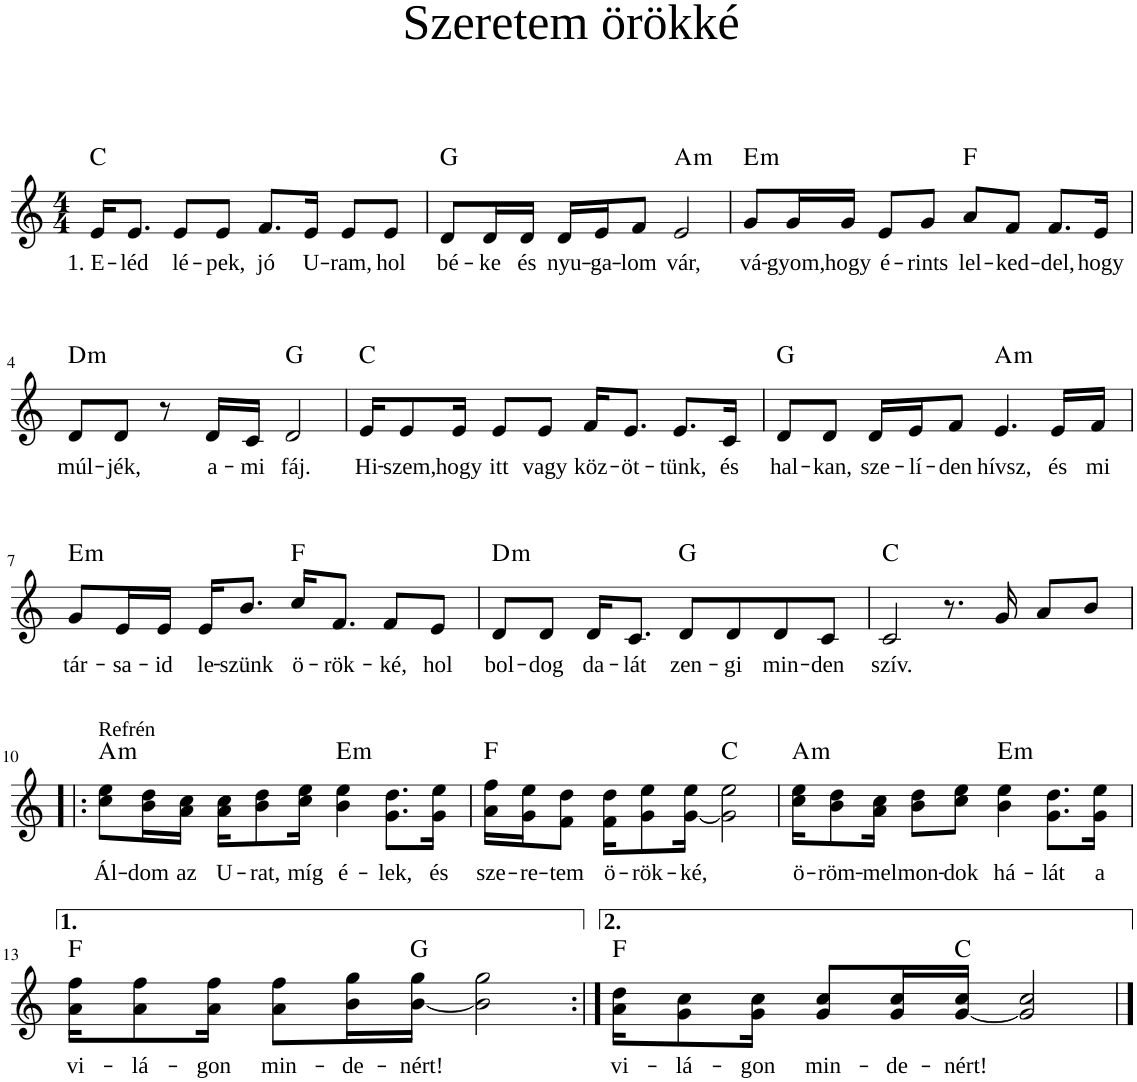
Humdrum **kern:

**kern	**text	**harte
*part1	*part1	*part1
*staff1	*staff1	*
*I"Voice	*	*
*clefG2	*	*
*k[]	*	*
*M4/4	*	*
=1	=1	=1
!	!LO:LY:b	!
16e/KL	1. E-	C:maj
!	!LO:LY:b	!
8.e/J	-léd	.
!	!LO:LY:b	!
8e/L	lé-	.
!	!LO:LY:b	!
8e/J	-pek,	.
!	!LO:LY:b	!
8.f/L	jó	.
!	!LO:LY:b	!
16e/Jk	U-	.
!	!LO:LY:b	!
8e/L	-ram,	.
!	!LO:LY:b	!
8e/J	hol	.
=2	=2	=2
!	!LO:LY:b	!
8d/L	bé-	G:maj
!	!LO:LY:b	!
16d/L	-ke	.
!	!LO:LY:b	!
16d/JJ	és	.
!	!LO:LY:b	!
16d/LL	nyu-	.
!	!LO:LY:b	!
16e/J	-ga-	.
!	!LO:LY:b	!
8f/J	-lom	.
!	!LO:LY:b	!LO:H:kt=m
2e/	vár,	A:min
=3	=3	=3
!	!LO:LY:b	!LO:H:kt=m
8g/L	vá-	E:min
!	!LO:LY:b	!
16g/L	-gyom,	.
!	!LO:LY:b	!
16g/JJ	hogy	.
!	!LO:LY:b	!
8e/L	é-	.
!	!LO:LY:b	!
8g/J	-rints	.
!	!LO:LY:b	!
8a/L	lel-	F:maj
!	!LO:LY:b	!
8f/J	-ked-	.
!	!LO:LY:b	!
8.f/L	-del,	.
!	!LO:LY:b	!
16e/Jk	hogy	.
!!LO:LB:g=z
=4	=4	=4
!	!LO:LY:b	!LO:H:kt=m
8d/L	múl-	D:min
!	!LO:LY:b	!
8d/J	-jék,	.
8r	.	.
!	!LO:LY:b	!
16d/LL	a-	.
!	!LO:LY:b	!
16c/JJ	-mi	.
!	!LO:LY:b	!
2d/	fáj.	G:maj
=5	=5	=5
!	!LO:LY:b	!
16e/KL	Hi-	C:maj
!	!LO:LY:b	!
8e/	-szem,	.
!	!LO:LY:b	!
16e/Jk	hogy	.
!	!LO:LY:b	!
8e/L	itt	.
!	!LO:LY:b	!
8e/J	vagy	.
!	!LO:LY:b	!
16f/KL	köz-	.
!	!LO:LY:b	!
8.e/J	-öt-	.
!	!LO:LY:b	!
8.e/L	-tünk,	.
!	!LO:LY:b	!
16c/Jk	és	.
=6	=6	=6
!	!LO:LY:b	!
8d/L	hal-	G:maj
!	!LO:LY:b	!
8d/J	-kan,	.
!	!LO:LY:b	!
16d/LL	sze-	.
!	!LO:LY:b	!
16e/J	-lí-	.
!	!LO:LY:b	!
8f/J	-den	.
!	!LO:LY:b	!LO:H:kt=m
4.e/	hívsz,	A:min
!	!LO:LY:b	!
16e/LL	és	.
!	!LO:LY:b	!
16f/JJ	mi	.
!!LO:LB:g=z
=7	=7	=7
!	!LO:LY:b	!LO:H:kt=m
8g/L	tár-	E:min
!	!LO:LY:b	!
16e/L	-sa-	.
!	!LO:LY:b	!
16e/JJ	-id	.
!	!LO:LY:b	!
16e/KL	le-	.
!	!LO:LY:b	!
8.b/J	-szünk	.
!	!LO:LY:b	!
16cc/KL	ö-	F:maj
!	!LO:LY:b	!
8.f/J	-rök-	.
!	!LO:LY:b	!
8f/L	-ké,	.
!	!LO:LY:b	!
8e/J	hol	.
=8	=8	=8
!	!LO:LY:b	!LO:H:kt=m
8d/L	bol-	D:min
!	!LO:LY:b	!
8d/J	-dog	.
!	!LO:LY:b	!
16d/KL	da-	.
!	!LO:LY:b	!
8.c/J	-lát	.
!	!LO:LY:b	!
8d/L	zen-	G:maj
!	!LO:LY:b	!
8d/	-gi	.
!	!LO:LY:b	!
8d/	min-	.
!	!LO:LY:b	!
8c/J	-den	.
=9	=9	=9
!	!LO:LY:b	!
2c/	szív.	C:maj
8.r	.	.
16g/	.	.
8a/L	.	.
8b/J	.	.
!!LO:LB:g=z
=10!|:	=10!|:	=10!|:
!LO:TX:a:t=Refrén	!	!
!	!LO:LY:b	!LO:H:kt=m
8cc\ 8ee\L	Ál-	A:min
!	!LO:LY:b	!
16b\ 16dd\L	-dom	.
!	!LO:LY:b	!
16a\ 16cc\JJ	az	.
!	!LO:LY:b	!
16a\ 16cc\KL	U-	.
!	!LO:LY:b	!
8b\ 8dd\	-rat,	.
!	!LO:LY:b	!
16cc\ 16ee\Jk	míg	.
!	!LO:LY:b	!LO:H:kt=m
4b\ 4ee\	é-	E:min
!	!LO:LY:b	!
8.g\ 8.dd\L	-lek,	.
!	!LO:LY:b	!
16g\ 16ee\Jk	és	.
=11	=11	=11
!	!LO:LY:b	!
16a\ 16ff\LL	sze-	F:maj
!	!LO:LY:b	!
16g\ 16ee\J	-re-	.
!	!LO:LY:b	!
8f\ 8dd\J	-tem	.
!	!LO:LY:b	!
16f\ 16dd\KL	ö-	.
!	!LO:LY:b	!
8g\ 8ee\	-rök-	.
!	!LO:LY:b	!
[16g\ 16ee\Jk	-ké,	.
2g\] 2ee\	.	C:maj
=12	=12	=12
!	!LO:LY:b	!LO:H:kt=m
16cc\ 16ee\KL	ö-	A:min
!	!LO:LY:b	!
8b\ 8dd\	-röm-	.
!	!LO:LY:b	!
16a\ 16cc\Jk	-mel	.
!	!LO:LY:b	!
8b\ 8dd\L	mon-	.
!	!LO:LY:b	!
8cc\ 8ee\J	-dok	.
!	!LO:LY:b	!LO:H:kt=m
4b\ 4ee\	há-	E:min
!	!LO:LY:b	!
8.g\ 8.dd\L	-lát	.
!	!LO:LY:b	!
16g\ 16ee\Jk	a	.
!!LO:LB:g=z
=13	=13	=13
!	!LO:LY:b	!
16a\ 16ff\KL	vi-	F:maj
!	!LO:LY:b	!
8a\ 8ff\	-lá-	.
!	!LO:LY:b	!
16a\ 16ff\Jk	-gon	.
!	!LO:LY:b	!
8a\ 8ff\L	min-	.
!	!LO:LY:b	!
16b\ 16gg\L	-de-	.
!	!LO:LY:b	!
[16b\ 16gg\JJ	-nért!	G:maj
2b\] 2gg\	.	.
=14:|!	=14:|!	=14:|!
!	!LO:LY:b	!
16a\ 16dd\KL	vi-	F:maj
!	!LO:LY:b	!
8g\ 8cc\	-lá-	.
!	!LO:LY:b	!
16g\ 16cc\Jk	-gon	.
!	!LO:LY:b	!
8g/ 8cc/L	min-	.
!	!LO:LY:b	!
16g/ 16cc/L	-de-	.
!	!LO:LY:b	!
[16g/ 16cc/JJ	-nért!	C:maj
2g/] 2cc/	.	.
==	==	==
*-	*-	*-
